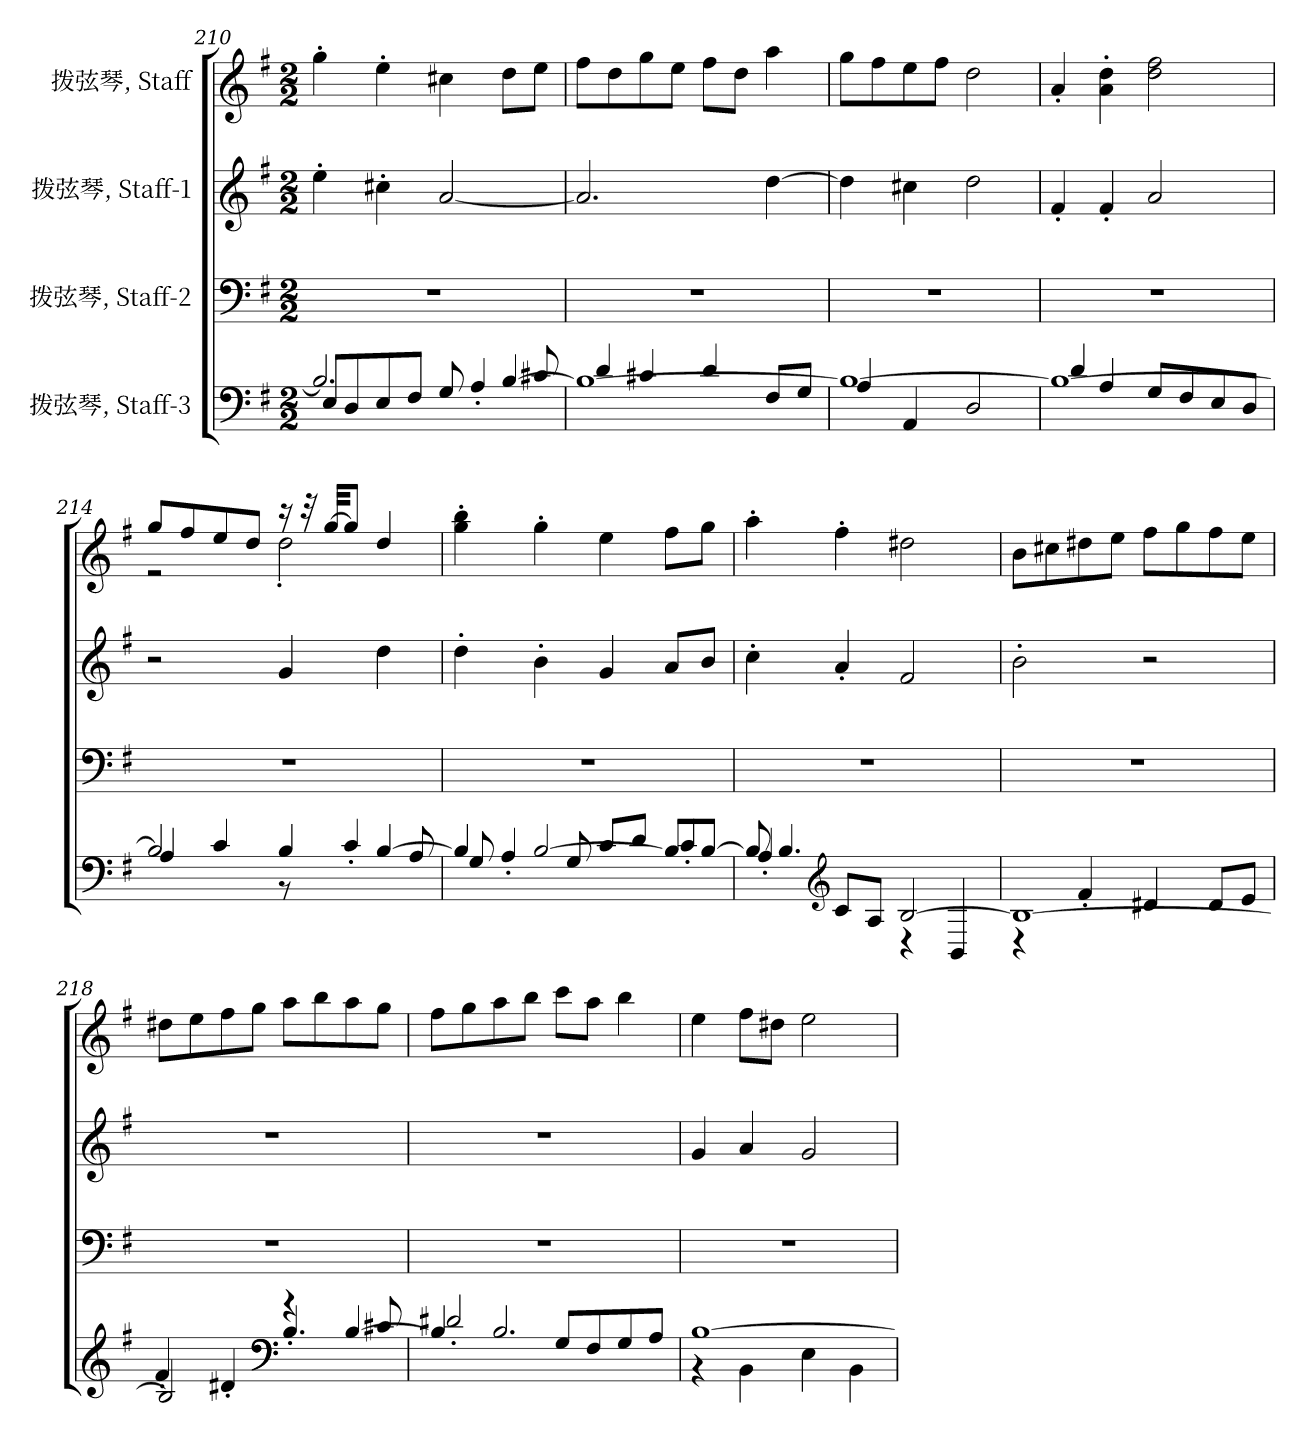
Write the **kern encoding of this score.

**kern	**kern	**kern	**kern
*part4	*part3	*part2	*part1
*staff4	*staff3	*staff2	*staff1
*I"拨弦琴, Staff-3	*I"拨弦琴, Staff-2	*I"拨弦琴, Staff-1	*I"拨弦琴, Staff
*clefF4	*clefF4	*clefG2	*clefG2
*k[f#]	*k[f#]	*k[f#]	*k[f#]
*M2/2	*M2/2	*M2/2	*M2/2
=210	=210	=210	=210
*^	*	*	*
2.B/]	8E/L	1r	4ee'\	4gg'\
.	8D/	.	.	.
.	8E/	.	4cc#X'\	4ee'\
.	8F#/J	.	.	.
.	8G/	.	[2a/	4cc#X\
.	4A'/	.	.	.
[4B/	.	.	.	8dd\L
.	8c#X/	.	.	8ee\J
!!LO:LB:g=z
=211	=211	=211	=211	=211
1B_	4d/	1r	2.a/]	8ff#\L
.	.	.	.	8dd\
.	4c#X/	.	.	8gg\
.	.	.	.	8ee\J
.	4d/	.	.	8ff#\L
.	.	.	.	8dd\J
.	8F#/L	.	[4dd\	4aa\
.	8G/J	.	.	.
=212	=212	=212	=212	=212
1B_	4A/	1r	4dd\]	8gg\L
.	.	.	.	8ff#\
.	4AA/	.	4cc#X\	8ee\
.	.	.	.	8ff#\J
.	2D/	.	2dd\	2dd\
=213	=213	=213	=213	=213
1B_	4d/	1r	4f#'/	4a'/
.	4A/	.	4f#'/	4a\' 4dd\'
.	8G/L	.	2a/	2dd\ 2ff#\
.	8F#/	.	.	.
.	8E/	.	.	.
.	8D/J	.	.	.
=214	=214	=214	=214	=214
*	*	*	*	*^
2B/]	4A/	1r	2r	8gg/L	2r
.	.	.	.	8ff#/	.
.	4c/	.	.	8ee/	.
.	.	.	.	8dd/J	.
4B/	8r	.	4g/	16r	2dd'\
.	.	.	.	32r	.
.	.	.	.	[32gg/KKL	.
.	4c'/	.	.	8gg/J]	.
[4B/	.	.	4dd\	4dd/	.
.	8A/	.	.	.	.
*	*	*	*	*v	*v
!!LO:PB:g=z
=215	=215	=215	=215	=215
4B/]	8G/	1r	4dd'\	4gg\' 4bb\'
.	4A'/	.	.	.
[2B/	.	.	4b'\	4gg'\
.	8G/	.	.	.
.	8c/L	.	4g/	4ee\
.	8d/J	.	.	.
8B/L]	4c'/	.	8a/L	8ff#\L
[8B/J	.	.	8b/J	8gg\J
=216	=216	=216	=216	=216
8B/]	4A'/	1r	4cc'\	4aa'\
4.B/	.	.	.	.
*clefG2	*	*	*	*
.	8c/L	.	4a'/	4ff#'\
.	8A/J	.	.	.
[2B/	4r	.	2f#/	2dd#X\
.	4BB/	.	.	.
=217	=217	=217	=217	=217
1B_	4r	1r	2b'\	8b\L
.	.	.	.	8cc#X\
.	4f#'/	.	.	8dd#X\
.	.	.	.	8ee\J
.	4d#X/	.	2r	8ff#\L
.	.	.	.	8gg\
.	8d#/L	.	.	8ff#\
.	8e/J	.	.	8ee\J
!!LO:LB:g=z
=218	=218	=218	=218	=218
2B/]	4f#'/	1r	1r	8dd#X\L
.	.	.	.	8ee\
.	4d#X'/	.	.	8ff#\
.	.	.	.	8gg\J
*clefF4	*	*	*	*
4r	4.B'/	.	.	8aa\L
.	.	.	.	8bb\
[4B/	.	.	.	8aa\
.	8c#X/	.	.	8gg\J
=219	=219	=219	=219	=219
4B/]	2d#X'/	1r	1r	8ff#\L
.	.	.	.	8gg\
2.B/	.	.	.	8aa\
.	.	.	.	8bb\J
.	8G/L	.	.	8ccc\L
.	8F#/	.	.	8aa\J
.	8G/	.	.	4bb\
.	8A/J	.	.	.
=220	=220	=220	=220	=220
[1B	4r	1r	4g/	4ee\
.	4BB\	.	4a/	8ff#\L
.	.	.	.	8dd#X\J
.	4E\	.	2g/	2ee\
.	4BB\	.	.	.
*v	*v	*	*	*
=	=	=	=
*-	*-	*-	*-
